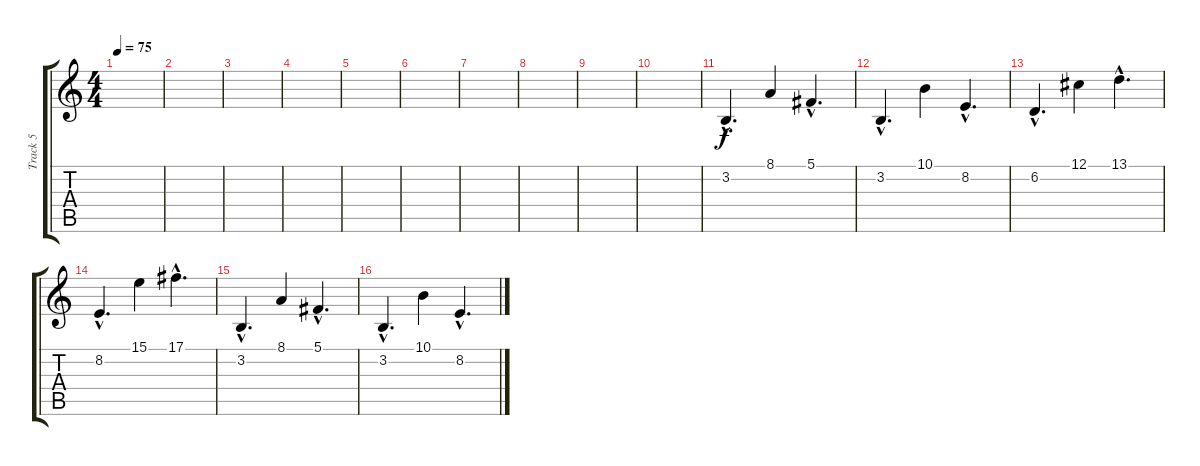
\track ("Track 5" "Track 5") {instrument honkytonkpiano}
\staff {score tabs}
\tuning (Db4 Ab3 E3 B2 Gb2 B1) {hide}
\ts (4 4)
\tempo 75
\clef g2
\ks c
|
|
|
|
|
|
|
|
|
|
3.2{hac}.4{d} 8.1.4 5.1{hac}.4{d} |
3.2{hac}.4{d} 10.1.4 8.2{hac}.4{d} |
6.2{hac}.4{d} 12.1.4 13.1{hac}.4{d} |
8.2{hac}.4{d} 15.1.4 17.1{hac}.4{d} |
3.2{hac}.4{d} 8.1.4 5.1{hac}.4{d} |
3.2{hac}.4{d} 10.1.4 8.2{hac}.4{d}
